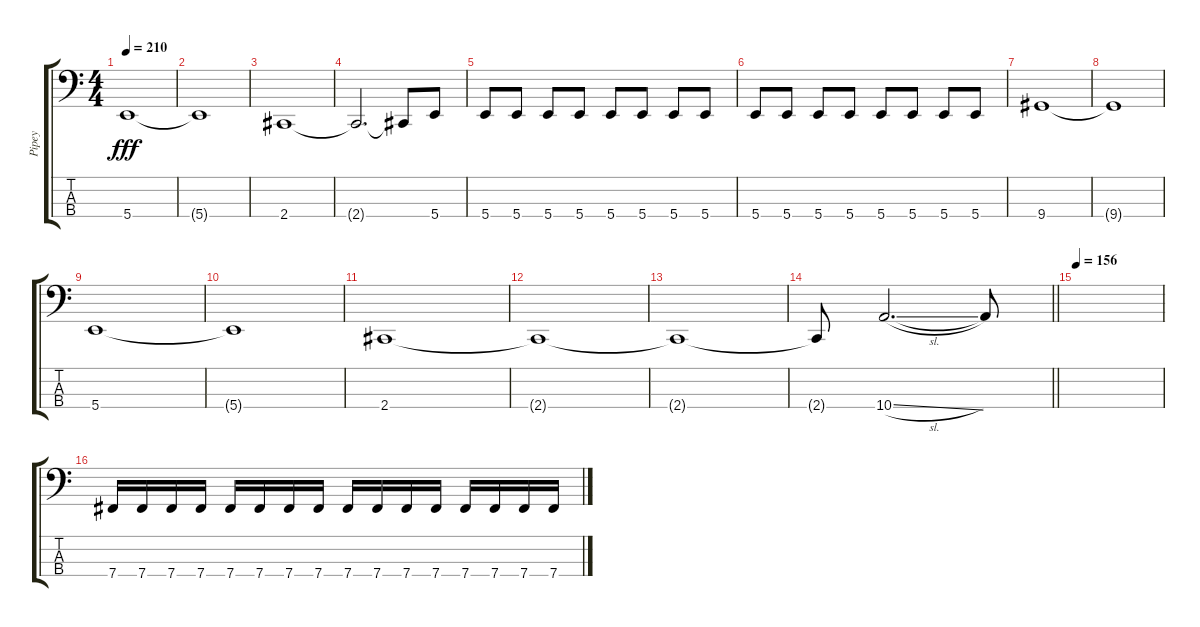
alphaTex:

\track ("Pipey" "Pipey") {instrument electricbasspick}
\staff {score tabs}
\tuning (E2 B1 Gb1 B0) {hide}
\ts (4 4)
\tempo 210
\clef f4
\ks c
5.4.1{dy fff} |
5.4{t}.1 |
2.4.1 |
2.4{t}.2{d} 2.4{t}.8 5.4.8 |
5.4.8 5.4.8 5.4.8 5.4.8 5.4.8 5.4.8 5.4.8 5.4.8 |
5.4.8 5.4.8 5.4.8 5.4.8 5.4.8 5.4.8 5.4.8 5.4.8 |
9.4.1 |
9.4{t}.1 |
5.4.1 |
5.4{t}.1 |
2.4.1 |
2.4{t}.1 |
2.4{t}.1 |
\barLineRight lightlight
2.4{t}.8 10.4{sl}.2{d} 10.4{t}.8 |
\section ("" "")
\tempo 156
|
7.4.16 7.4.16 7.4.16 7.4.16 7.4.16 7.4.16 7.4.16 7.4.16 7.4.16 7.4.16 7.4.16 7.4.16 7.4.16 7.4.16 7.4.16 7.4.16
